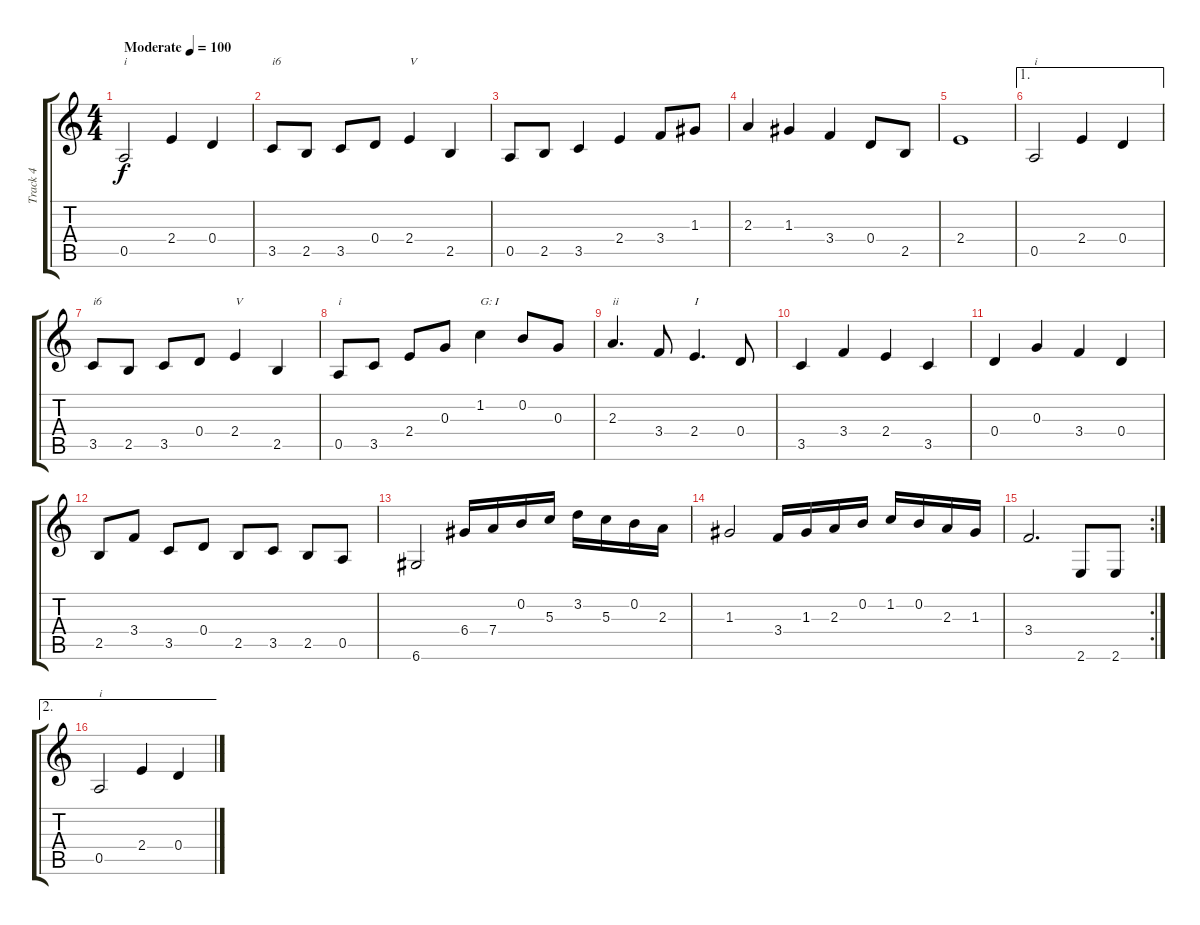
\track ("Track 4" "Track 4") {instrument acousticguitarnylon}
\staff {score tabs}
\tuning (E4 B3 G3 D3 A2 D2) {hide}
\ts (4 4)
\tempo (100 "Moderate")
\clef g2
\ks aminor
0.5.2{txt "i" dy f instrument acousticguitarnylon} 2.4.4 0.4.4 |
3.5.8{txt "i6"} 2.5.8 3.5.8 0.4.8 2.4.4{txt "V"} 2.5.4 |
0.5.8 2.5.8 3.5.4 2.4.4 3.4.8 1.3.8 |
2.3.4 1.3.4 3.4.4 0.4.8 2.5.8 |
2.4.1 |
\ae 1
0.5.2{txt "i"} 2.4.4 0.4.4 |
3.5.8{txt "i6"} 2.5.8 3.5.8 0.4.8 2.4.4{txt "V"} 2.5.4 |
0.5.8{txt "i"} 3.5.8 2.4.8 0.3.8 1.2.4{txt "G: I"} 0.2.8 0.3.8 |
2.3.4{d txt "ii"} 3.4.8 2.4.4{d txt "I"} 0.4.8 |
3.5.4 3.4.4 2.4.4 3.5.4 |
0.4.4 0.3.4 3.4.4 0.4.4 |
2.5.8 3.4.8 3.5.8 0.4.8 2.5.8 3.5.8 2.5.8 0.5.8 |
6.6.2 6.4.16 7.4.16 0.2.16 5.3.16 3.2.16 5.3.16 0.2.16 2.3.16 |
1.3.2 3.4.16 1.3.16 2.3.16 0.2.16 1.2.16 0.2.16 2.3.16 1.3.16 |
\rc 2
3.4.2{d} 2.6.8 2.6.8 |
\ae 2
0.5.2{txt "i"} 2.4.4 0.4.4
